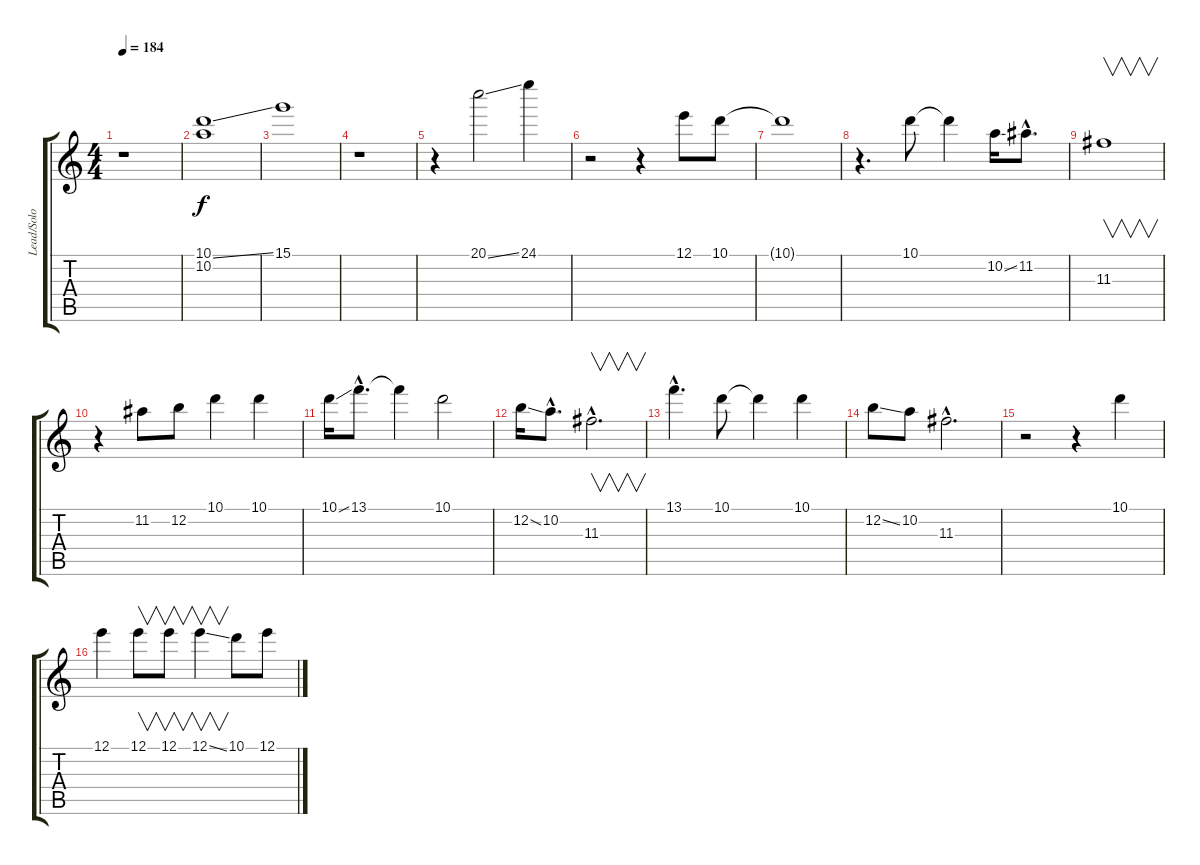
\track ("Lead/Solo" "Lead/Solo") {instrument distortionguitar}
\staff {score tabs}
\tuning (E4 B3 G3 D3 A2 E2) {hide}
\ts (4 4)
\tempo 184
\clef g2
\ks c
r.1{dy f} |
(10.1{ss} 10.2).1 |
15.1.1 |
r.1 |
r.4 20.1{ss}.2 24.1.4 |
r.2 r.4 12.1.8 10.1.8 |
10.1{t}.1 |
r.4{d} 10.1.8 10.1{t}.4 10.2{ss}.16 11.2{hac}.8{d} |
11.3.1{v} |
r.4 11.2.8 12.2.8 10.1.4 10.1.4 |
10.1{ss}.16 13.1{hac}.8{d} 13.1{t}.4 10.1.2 |
12.2{ss}.16 10.2{hac}.8{d} 11.3{hac}.2{v d} |
13.1{hac}.4{d} 10.1.8 10.1{t}.4 10.1.4 |
12.2{ss}.8 10.2.8 11.3{hac}.2{d} |
r.2 r.4 10.1.4 |
12.1.4 12.1.8{v} 12.1.8{v} 12.1{ss}.4{v} 10.1.8 12.1.8
